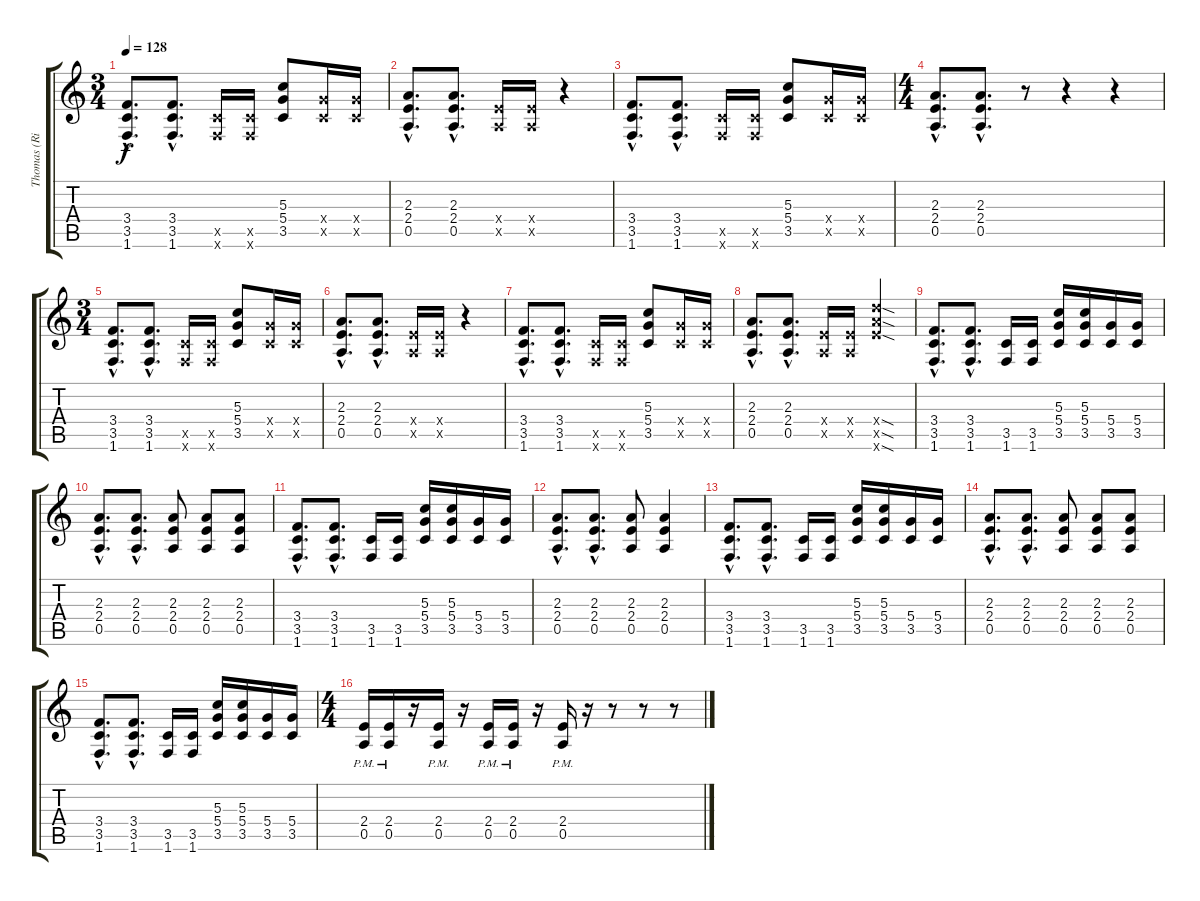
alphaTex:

\track ("Thomas (Right)" "Thomas (Ri") {instrument overdrivenguitar}
\staff {score tabs}
\tuning (E4 B3 G3 D3 A2 E2) {hide}
\ts (3 4)
\tempo 128
\clef g2
\ks c
(3.4{hac} 3.5{hac} 1.6{hac}).8{d dy f} (3.4{hac} 3.5{hac} 1.6{hac}).8{d} (3.5{x} 1.6{x}).16 (3.5{x} 1.6{x}).16 (5.3 5.4 3.5).8 (5.4{x} 3.5{x}).16 (5.4{x} 3.5{x}).16 |
(2.3{hac} 2.4{hac} 0.5{hac}).8{d} (2.3{hac} 2.4{hac} 0.5{hac}).8{d} (2.4{x} 0.5{x}).16 (2.4{x} 0.5{x}).16 r.4 |
(3.4{hac} 3.5{hac} 1.6{hac}).8{d} (3.4{hac} 3.5{hac} 1.6{hac}).8{d} (3.5{x} 1.6{x}).16 (3.5{x} 1.6{x}).16 (5.3 5.4 3.5).8 (5.4{x} 3.5{x}).16 (5.4{x} 3.5{x}).16 |
\ts (4 4)
(2.3{hac} 2.4{hac} 0.5{hac}).8{d} (2.3{hac} 2.4{hac} 0.5{hac}).8{d} r.8 r.4 r.4 |
\ts (3 4)
(3.4{hac} 3.5{hac} 1.6{hac}).8{d} (3.4{hac} 3.5{hac} 1.6{hac}).8{d} (3.5{x} 1.6{x}).16 (3.5{x} 1.6{x}).16 (5.3 5.4 3.5).8 (5.4{x} 3.5{x}).16 (5.4{x} 3.5{x}).16 |
(2.3{hac} 2.4{hac} 0.5{hac}).8{d} (2.3{hac} 2.4{hac} 0.5{hac}).8{d} (2.4{x} 0.5{x}).16 (2.4{x} 0.5{x}).16 r.4 |
(3.4{hac} 3.5{hac} 1.6{hac}).8{d} (3.4{hac} 3.5{hac} 1.6{hac}).8{d} (3.5{x} 1.6{x}).16 (3.5{x} 1.6{x}).16 (5.3 5.4 3.5).8 (5.4{x} 3.5{x}).16 (5.4{x} 3.5{x}).16 |
(2.3{hac} 2.4{hac} 0.5{hac}).8{d} (2.3{hac} 2.4{hac} 0.5{hac}).8{d} (2.4{x} 0.5{x}).16 (2.4{x} 0.5{x}).16 (12.4{sod x} 12.5{sod x} 12.6{sod x}).4 |
(3.4{hac} 3.5{hac} 1.6{hac}).8{d} (3.4{hac} 3.5{hac} 1.6{hac}).8{d} (3.5 1.6).16 (3.5 1.6).16 (5.3 5.4 3.5).16 (5.3 5.4 3.5).16 (5.4 3.5).16 (5.4 3.5).16 |
(2.3{hac} 2.4{hac} 0.5{hac}).8{d} (2.3{hac} 2.4{hac} 0.5{hac}).8{d} (2.3 2.4 0.5).8 (2.3 2.4 0.5).8 (2.3 2.4 0.5).8 |
(3.4{hac} 3.5{hac} 1.6{hac}).8{d} (3.4{hac} 3.5{hac} 1.6{hac}).8{d} (3.5 1.6).16 (3.5 1.6).16 (5.3 5.4 3.5).16 (5.3 5.4 3.5).16 (5.4 3.5).16 (5.4 3.5).16 |
(2.3{hac} 2.4{hac} 0.5{hac}).8{d} (2.3{hac} 2.4{hac} 0.5{hac}).8{d} (2.3 2.4 0.5).8 (2.3 2.4 0.5).4 |
(3.4{hac} 3.5{hac} 1.6{hac}).8{d} (3.4{hac} 3.5{hac} 1.6{hac}).8{d} (3.5 1.6).16 (3.5 1.6).16 (5.3 5.4 3.5).16 (5.3 5.4 3.5).16 (5.4 3.5).16 (5.4 3.5).16 |
(2.3{hac} 2.4{hac} 0.5{hac}).8{d} (2.3{hac} 2.4{hac} 0.5{hac}).8{d} (2.3 2.4 0.5).8 (2.3 2.4 0.5).8 (2.3 2.4 0.5).8 |
(3.4{hac} 3.5{hac} 1.6{hac}).8{d} (3.4{hac} 3.5{hac} 1.6{hac}).8{d} (3.5 1.6).16 (3.5 1.6).16 (5.3 5.4 3.5).16 (5.3 5.4 3.5).16 (5.4 3.5).16 (5.4 3.5).16 |
\ts (4 4)
(2.4{pm} 0.5{pm}).16 (2.4{pm} 0.5{pm}).16 r.16 (2.4{pm} 0.5{pm}).16 r.16 (2.4{pm} 0.5{pm}).16 (2.4{pm} 0.5{pm}).16 r.16 (2.4{pm} 0.5{pm}).16 r.16 r.8 r.8 r.8
